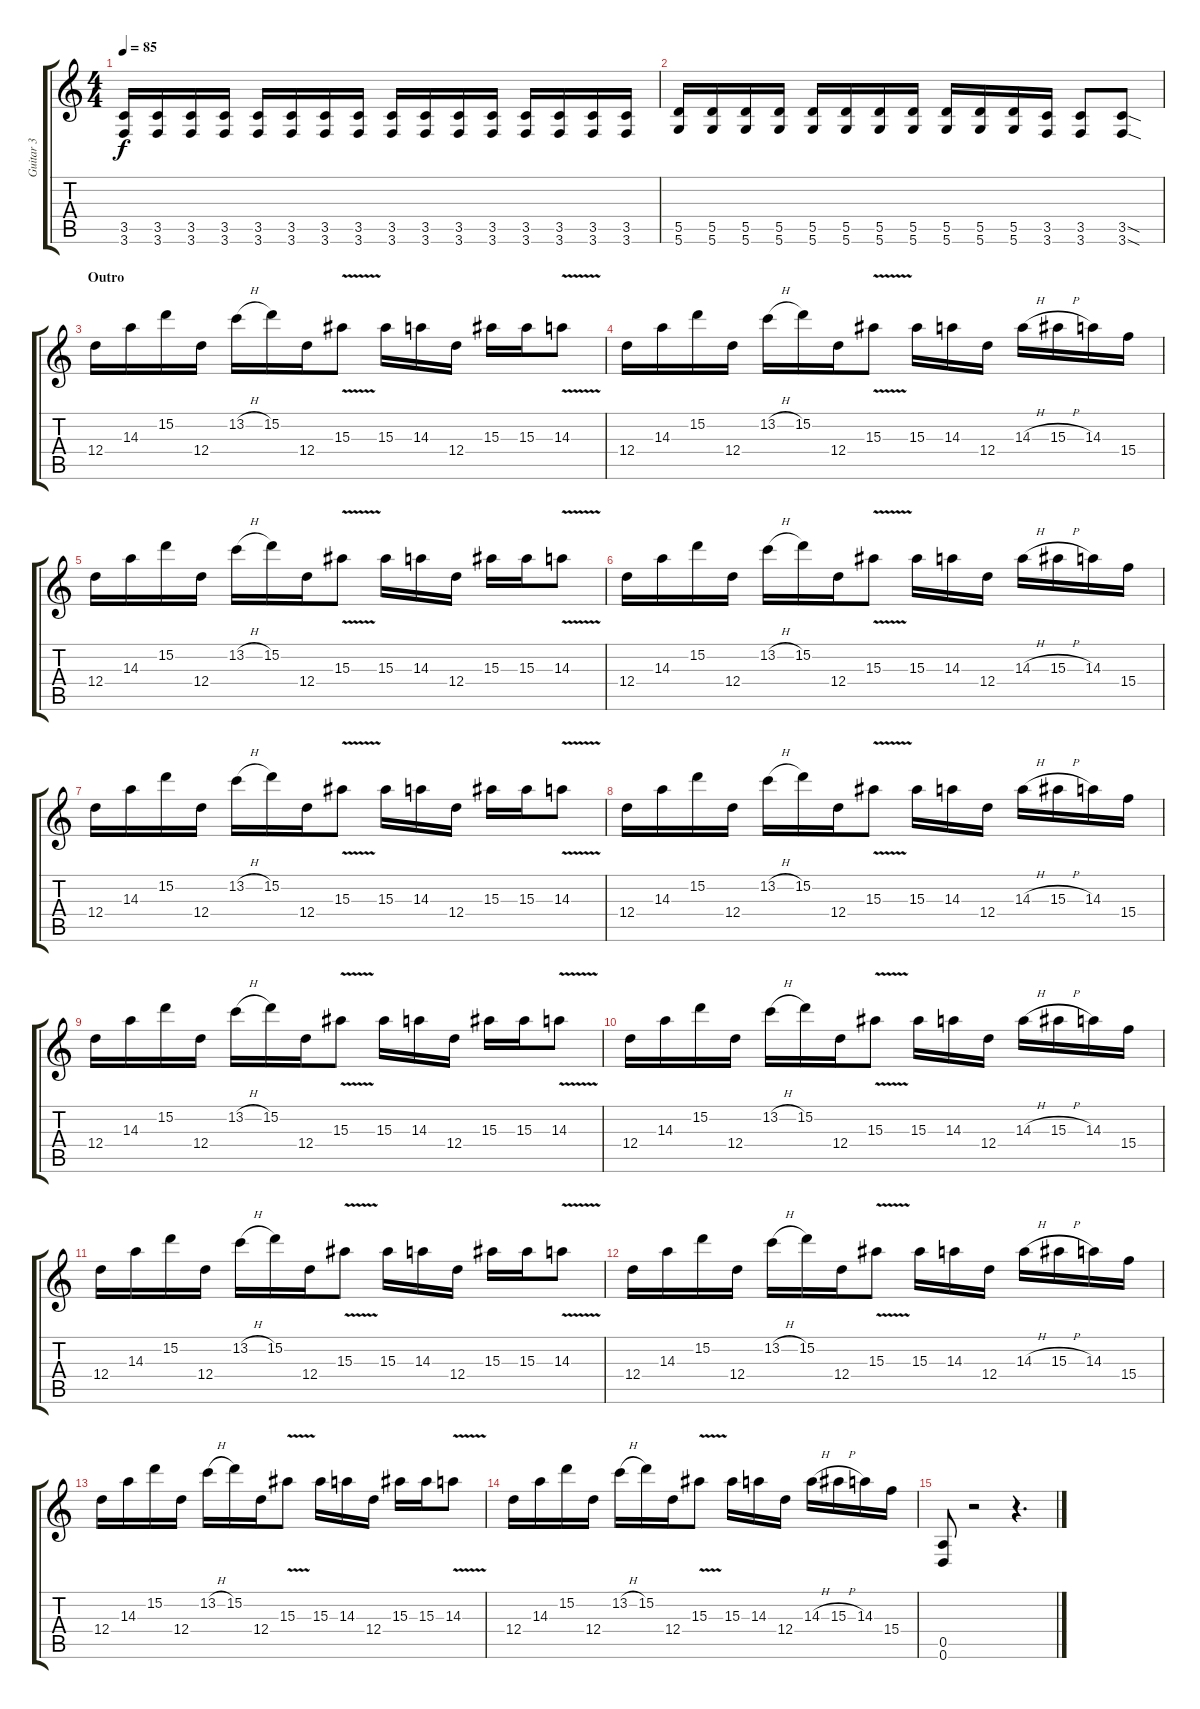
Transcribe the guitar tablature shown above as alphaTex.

\track ("Guitar 3" "Guitar 3") {instrument distortionguitar}
\staff {score tabs}
\tuning (E4 B3 G3 D3 A2 D2) {hide}
\ts (4 4)
\tempo 85
\clef g2
\ks c
(3.5 3.6).16{dy f} (3.5 3.6).16 (3.5 3.6).16 (3.5 3.6).16 (3.5 3.6).16 (3.5 3.6).16 (3.5 3.6).16 (3.5 3.6).16 (3.5 3.6).16 (3.5 3.6).16 (3.5 3.6).16 (3.5 3.6).16 (3.5 3.6).16 (3.5 3.6).16 (3.5 3.6).16 (3.5 3.6).16 |
(5.5 5.6).16 (5.5 5.6).16 (5.5 5.6).16 (5.5 5.6).16 (5.5 5.6).16 (5.5 5.6).16 (5.5 5.6).16 (5.5 5.6).16 (5.5 5.6).16 (5.5 5.6).16 (5.5 5.6).16 (3.5 3.6).16 (3.5 3.6).8 (3.5{sod} 3.6{sod}).8 |
\section ("" "Outro")
12.4.16 14.3.16 15.2.16 12.4.16 13.2{h}.16 15.2.16 12.4.16 15.3{v}.8 15.3.16 14.3.16 12.4.16 15.3.16 15.3.16 14.3{v}.8 |
12.4.16 14.3.16 15.2.16 12.4.16 13.2{h}.16 15.2.16 12.4.16 15.3{v}.8 15.3.16 14.3.16 12.4.16 14.3{h}.16 15.3{h}.16 14.3.16 15.4.16 |
12.4.16 14.3.16 15.2.16 12.4.16 13.2{h}.16 15.2.16 12.4.16 15.3{v}.8 15.3.16 14.3.16 12.4.16 15.3.16 15.3.16 14.3{v}.8 |
12.4.16 14.3.16 15.2.16 12.4.16 13.2{h}.16 15.2.16 12.4.16 15.3{v}.8 15.3.16 14.3.16 12.4.16 14.3{h}.16 15.3{h}.16 14.3.16 15.4.16 |
12.4.16 14.3.16 15.2.16 12.4.16 13.2{h}.16 15.2.16 12.4.16 15.3{v}.8 15.3.16 14.3.16 12.4.16 15.3.16 15.3.16 14.3{v}.8 |
12.4.16 14.3.16 15.2.16 12.4.16 13.2{h}.16 15.2.16 12.4.16 15.3{v}.8 15.3.16 14.3.16 12.4.16 14.3{h}.16 15.3{h}.16 14.3.16 15.4.16 |
12.4.16 14.3.16 15.2.16 12.4.16 13.2{h}.16 15.2.16 12.4.16 15.3{v}.8 15.3.16 14.3.16 12.4.16 15.3.16 15.3.16 14.3{v}.8 |
12.4.16 14.3.16 15.2.16 12.4.16 13.2{h}.16 15.2.16 12.4.16 15.3{v}.8 15.3.16 14.3.16 12.4.16 14.3{h}.16 15.3{h}.16 14.3.16 15.4.16 |
12.4.16 14.3.16 15.2.16 12.4.16 13.2{h}.16 15.2.16 12.4.16 15.3{v}.8 15.3.16 14.3.16 12.4.16 15.3.16 15.3.16 14.3{v}.8 |
12.4.16 14.3.16 15.2.16 12.4.16 13.2{h}.16 15.2.16 12.4.16 15.3{v}.8 15.3.16 14.3.16 12.4.16 14.3{h}.16 15.3{h}.16 14.3.16 15.4.16 |
12.4.16 14.3.16 15.2.16 12.4.16 13.2{h}.16 15.2.16 12.4.16 15.3{v}.8 15.3.16 14.3.16 12.4.16 15.3.16 15.3.16 14.3{v}.8 |
12.4.16 14.3.16 15.2.16 12.4.16 13.2{h}.16 15.2.16 12.4.16 15.3{v}.8 15.3.16 14.3.16 12.4.16 14.3{h}.16 15.3{h}.16 14.3.16 15.4.16 |
(0.5 0.6).8 r.2 r.4{d}
